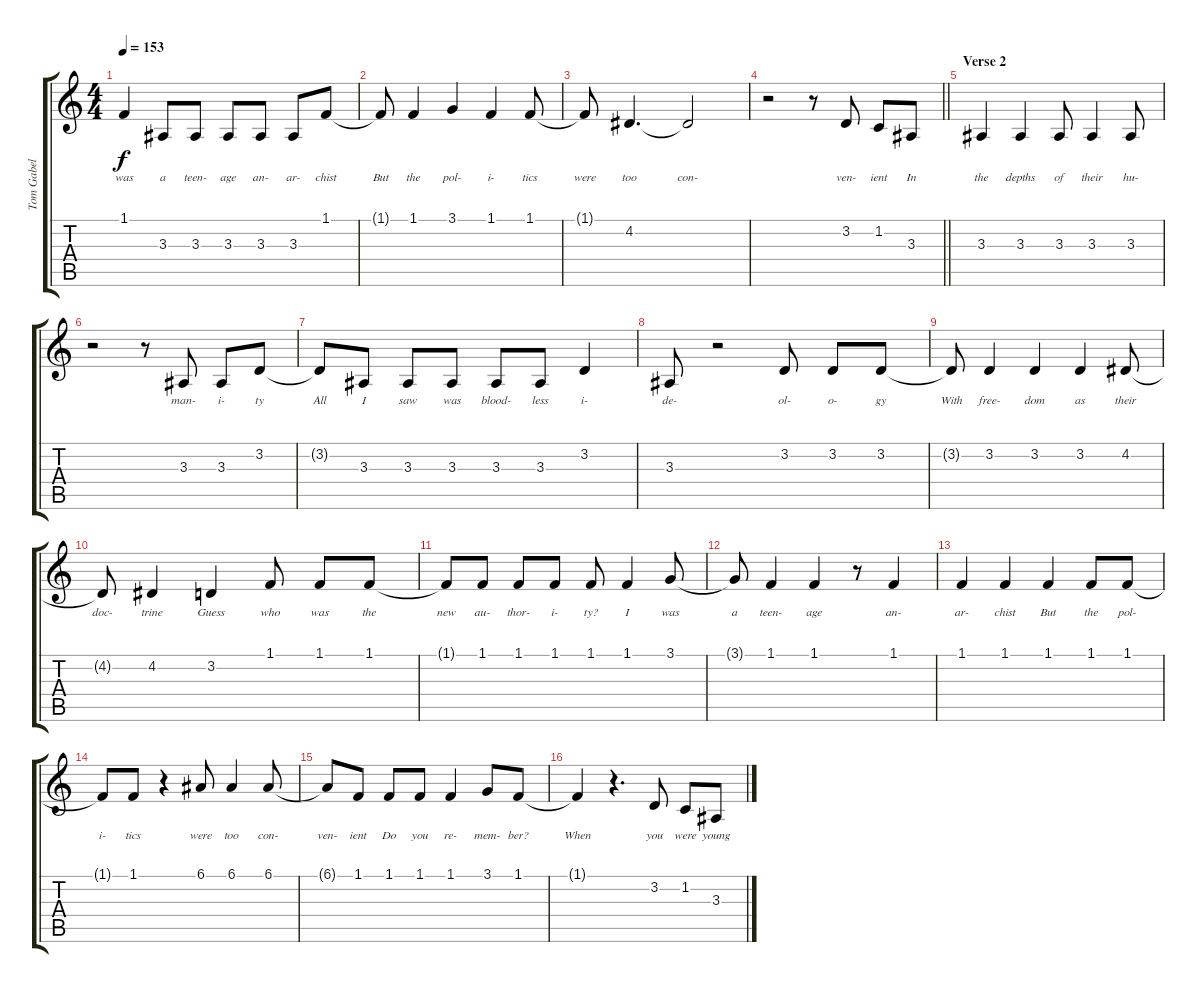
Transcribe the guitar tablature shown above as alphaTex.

\track ("Tom Gabel (Vocals)" "Tom Gabel ") {instrument oboe}
\staff {score tabs}
\tuning (E4 B3 G3 D3 A2 E2) {hide}
\ts (4 4)
\tempo 153
\clef g2
\ks c
1.1{t}.4{lyrics (0 "was") lyrics (1 "") lyrics (2 "") lyrics (3 "") lyrics (4 "") dy f} 3.3.8{lyrics (0 "a") lyrics (1 "") lyrics (2 "") lyrics (3 "") lyrics (4 "")} 3.3.8{lyrics (0 "teen-") lyrics (1 "") lyrics (2 "") lyrics (3 "") lyrics (4 "")} 3.3.8{lyrics (0 "age") lyrics (1 "") lyrics (2 "") lyrics (3 "") lyrics (4 "")} 3.3.8{lyrics (0 "an-") lyrics (1 "") lyrics (2 "") lyrics (3 "") lyrics (4 "")} 3.3.8{lyrics (0 "ar-") lyrics (1 "") lyrics (2 "") lyrics (3 "") lyrics (4 "")} 1.1.8{lyrics (0 "chist") lyrics (1 "") lyrics (2 "") lyrics (3 "") lyrics (4 "")} |
1.1{t}.8{lyrics (0 "But") lyrics (1 "") lyrics (2 "") lyrics (3 "") lyrics (4 "")} 1.1.4{lyrics (0 "the") lyrics (1 "") lyrics (2 "") lyrics (3 "") lyrics (4 "")} 3.1.4{lyrics (0 "pol-") lyrics (1 "") lyrics (2 "") lyrics (3 "") lyrics (4 "")} 1.1.4{lyrics (0 "i-") lyrics (1 "") lyrics (2 "") lyrics (3 "") lyrics (4 "")} 1.1.8{lyrics (0 "tics") lyrics (1 "") lyrics (2 "") lyrics (3 "") lyrics (4 "")} |
1.1{t}.8{lyrics (0 "were") lyrics (1 "") lyrics (2 "") lyrics (3 "") lyrics (4 "")} 4.2.4{d lyrics (0 "too") lyrics (1 "") lyrics (2 "") lyrics (3 "") lyrics (4 "")} 4.2{t}.2{lyrics (0 "con-") lyrics (1 "") lyrics (2 "") lyrics (3 "") lyrics (4 "")} |
\barLineRight lightlight
r.2 r.8 3.2.8{lyrics (0 "ven-") lyrics (1 "") lyrics (2 "") lyrics (3 "") lyrics (4 "")} 1.2.8{lyrics (0 "ient") lyrics (1 "") lyrics (2 "") lyrics (3 "") lyrics (4 "")} 3.3.8{lyrics (0 "In") lyrics (1 "") lyrics (2 "") lyrics (3 "") lyrics (4 "")} |
\section ("" "Verse 2")
3.3.4{lyrics (0 "the") lyrics (1 "") lyrics (2 "") lyrics (3 "") lyrics (4 "")} 3.3.4{lyrics (0 "depths") lyrics (1 "") lyrics (2 "") lyrics (3 "") lyrics (4 "")} 3.3.8{lyrics (0 "of") lyrics (1 "") lyrics (2 "") lyrics (3 "") lyrics (4 "")} 3.3.4{lyrics (0 "their") lyrics (1 "") lyrics (2 "") lyrics (3 "") lyrics (4 "")} 3.3.8{lyrics (0 "hu-") lyrics (1 "") lyrics (2 "") lyrics (3 "") lyrics (4 "")} |
r.2 r.8 3.3.8{lyrics (0 "man-") lyrics (1 "") lyrics (2 "") lyrics (3 "") lyrics (4 "")} 3.3.8{lyrics (0 "i-") lyrics (1 "") lyrics (2 "") lyrics (3 "") lyrics (4 "")} 3.2.8{lyrics (0 "ty") lyrics (1 "") lyrics (2 "") lyrics (3 "") lyrics (4 "")} |
3.2{t}.8{lyrics (0 "All") lyrics (1 "") lyrics (2 "") lyrics (3 "") lyrics (4 "")} 3.3.8{lyrics (0 "I") lyrics (1 "") lyrics (2 "") lyrics (3 "") lyrics (4 "")} 3.3.8{lyrics (0 "saw") lyrics (1 "") lyrics (2 "") lyrics (3 "") lyrics (4 "")} 3.3.8{lyrics (0 "was") lyrics (1 "") lyrics (2 "") lyrics (3 "") lyrics (4 "")} 3.3.8{lyrics (0 "blood-") lyrics (1 "") lyrics (2 "") lyrics (3 "") lyrics (4 "")} 3.3.8{lyrics (0 "less") lyrics (1 "") lyrics (2 "") lyrics (3 "") lyrics (4 "")} 3.2.4{lyrics (0 "i-") lyrics (1 "") lyrics (2 "") lyrics (3 "") lyrics (4 "")} |
3.3.8{lyrics (0 "de-") lyrics (1 "") lyrics (2 "") lyrics (3 "") lyrics (4 "")} r.2 3.2.8{lyrics (0 "ol-") lyrics (1 "") lyrics (2 "") lyrics (3 "") lyrics (4 "")} 3.2.8{lyrics (0 "o-") lyrics (1 "") lyrics (2 "") lyrics (3 "") lyrics (4 "")} 3.2.8{lyrics (0 "gy") lyrics (1 "") lyrics (2 "") lyrics (3 "") lyrics (4 "")} |
3.2{t}.8{lyrics (0 "With") lyrics (1 "") lyrics (2 "") lyrics (3 "") lyrics (4 "")} 3.2.4{lyrics (0 "free-") lyrics (1 "") lyrics (2 "") lyrics (3 "") lyrics (4 "")} 3.2.4{lyrics (0 "dom") lyrics (1 "") lyrics (2 "") lyrics (3 "") lyrics (4 "")} 3.2.4{lyrics (0 "as") lyrics (1 "") lyrics (2 "") lyrics (3 "") lyrics (4 "")} 4.2.8{lyrics (0 "their") lyrics (1 "") lyrics (2 "") lyrics (3 "") lyrics (4 "")} |
4.2{t}.8{lyrics (0 "doc-") lyrics (1 "") lyrics (2 "") lyrics (3 "") lyrics (4 "")} 4.2.4{lyrics (0 "trine") lyrics (1 "") lyrics (2 "") lyrics (3 "") lyrics (4 "")} 3.2.4{lyrics (0 "Guess") lyrics (1 "") lyrics (2 "") lyrics (3 "") lyrics (4 "")} 1.1.8{lyrics (0 "who") lyrics (1 "") lyrics (2 "") lyrics (3 "") lyrics (4 "")} 1.1.8{lyrics (0 "was") lyrics (1 "") lyrics (2 "") lyrics (3 "") lyrics (4 "")} 1.1.8{lyrics (0 "the") lyrics (1 "") lyrics (2 "") lyrics (3 "") lyrics (4 "")} |
1.1{t}.8{lyrics (0 "new") lyrics (1 "") lyrics (2 "") lyrics (3 "") lyrics (4 "")} 1.1.8{lyrics (0 "au-") lyrics (1 "") lyrics (2 "") lyrics (3 "") lyrics (4 "")} 1.1.8{lyrics (0 "thor-") lyrics (1 "") lyrics (2 "") lyrics (3 "") lyrics (4 "")} 1.1.8{lyrics (0 "i-") lyrics (1 "") lyrics (2 "") lyrics (3 "") lyrics (4 "")} 1.1.8{lyrics (0 "ty?") lyrics (1 "") lyrics (2 "") lyrics (3 "") lyrics (4 "")} 1.1.4{lyrics (0 "I") lyrics (1 "") lyrics (2 "") lyrics (3 "") lyrics (4 "")} 3.1.8{lyrics (0 "was") lyrics (1 "") lyrics (2 "") lyrics (3 "") lyrics (4 "")} |
3.1{t}.8{lyrics (0 "a") lyrics (1 "") lyrics (2 "") lyrics (3 "") lyrics (4 "")} 1.1.4{lyrics (0 "teen-") lyrics (1 "") lyrics (2 "") lyrics (3 "") lyrics (4 "")} 1.1.4{lyrics (0 "age") lyrics (1 "") lyrics (2 "") lyrics (3 "") lyrics (4 "")} r.8 1.1.4{lyrics (0 "an-") lyrics (1 "") lyrics (2 "") lyrics (3 "") lyrics (4 "")} |
1.1.4{lyrics (0 "ar-") lyrics (1 "") lyrics (2 "") lyrics (3 "") lyrics (4 "")} 1.1.4{lyrics (0 "chist") lyrics (1 "") lyrics (2 "") lyrics (3 "") lyrics (4 "")} 1.1.4{lyrics (0 "But") lyrics (1 "") lyrics (2 "") lyrics (3 "") lyrics (4 "")} 1.1.8{lyrics (0 "the") lyrics (1 "") lyrics (2 "") lyrics (3 "") lyrics (4 "")} 1.1.8{lyrics (0 "pol-") lyrics (1 "") lyrics (2 "") lyrics (3 "") lyrics (4 "")} |
1.1{t}.8{lyrics (0 "i-") lyrics (1 "") lyrics (2 "") lyrics (3 "") lyrics (4 "")} 1.1.8{lyrics (0 "tics") lyrics (1 "") lyrics (2 "") lyrics (3 "") lyrics (4 "")} r.4 6.1.8{lyrics (0 "were") lyrics (1 "") lyrics (2 "") lyrics (3 "") lyrics (4 "")} 6.1.4{lyrics (0 "too") lyrics (1 "") lyrics (2 "") lyrics (3 "") lyrics (4 "")} 6.1.8{lyrics (0 "con-") lyrics (1 "") lyrics (2 "") lyrics (3 "") lyrics (4 "")} |
6.1{t}.8{lyrics (0 "ven-") lyrics (1 "") lyrics (2 "") lyrics (3 "") lyrics (4 "")} 1.1.8{lyrics (0 "ient") lyrics (1 "") lyrics (2 "") lyrics (3 "") lyrics (4 "")} 1.1.8{lyrics (0 "Do") lyrics (1 "") lyrics (2 "") lyrics (3 "") lyrics (4 "")} 1.1.8{lyrics (0 "you") lyrics (1 "") lyrics (2 "") lyrics (3 "") lyrics (4 "")} 1.1.4{lyrics (0 "re-") lyrics (1 "") lyrics (2 "") lyrics (3 "") lyrics (4 "")} 3.1.8{lyrics (0 "mem-") lyrics (1 "") lyrics (2 "") lyrics (3 "") lyrics (4 "")} 1.1.8{lyrics (0 "ber?") lyrics (1 "") lyrics (2 "") lyrics (3 "") lyrics (4 "")} |
1.1{t}.4{lyrics (0 "When") lyrics (1 "") lyrics (2 "") lyrics (3 "") lyrics (4 "")} r.4{d} 3.2.8{lyrics (0 "you") lyrics (1 "") lyrics (2 "") lyrics (3 "") lyrics (4 "")} 1.2.8{lyrics (0 "were") lyrics (1 "") lyrics (2 "") lyrics (3 "") lyrics (4 "")} 3.3.8{lyrics (0 "young") lyrics (1 "") lyrics (2 "") lyrics (3 "") lyrics (4 "")}
